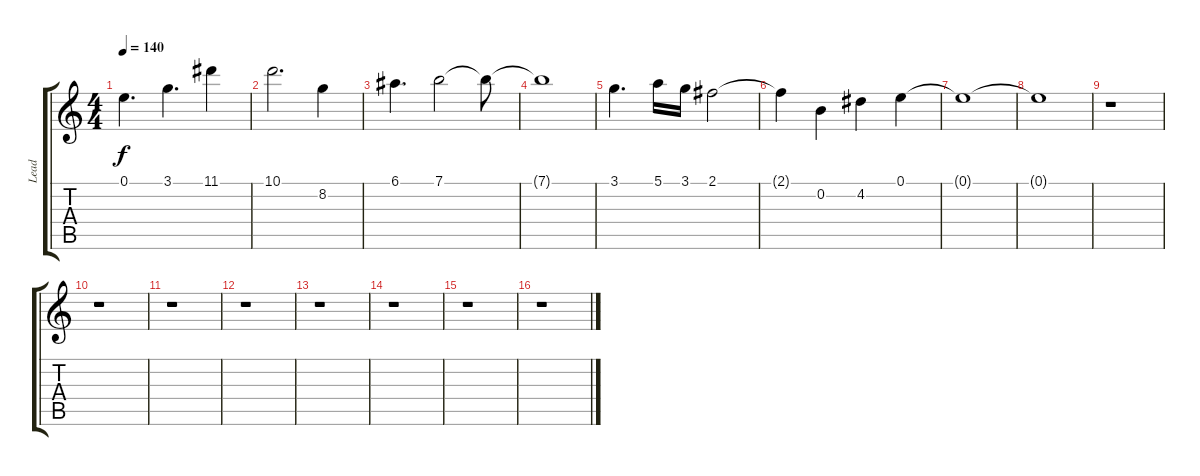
\track ("Lead" "Lead") {instrument distortionguitar}
\staff {score tabs}
\tuning (E4 B3 G3 D3 A2 E2) {hide}
\ts (4 4)
\tempo 140
\clef g2
\ks c
0.1.4{d dy f} 3.1.4{d} 11.1.4 |
10.1.2{d} 8.2.4 |
6.1.4{d} 7.1.2 7.1{t}.8 |
7.1{t}.1 |
3.1.4{d} 5.1.16 3.1.16 2.1.2 |
2.1{t}.4 0.2.4 4.2.4 0.1.4 |
0.1{t}.1 |
0.1{t}.1 |
r.1 |
r.1 |
r.1 |
r.1 |
r.1 |
r.1 |
r.1 |
r.1
